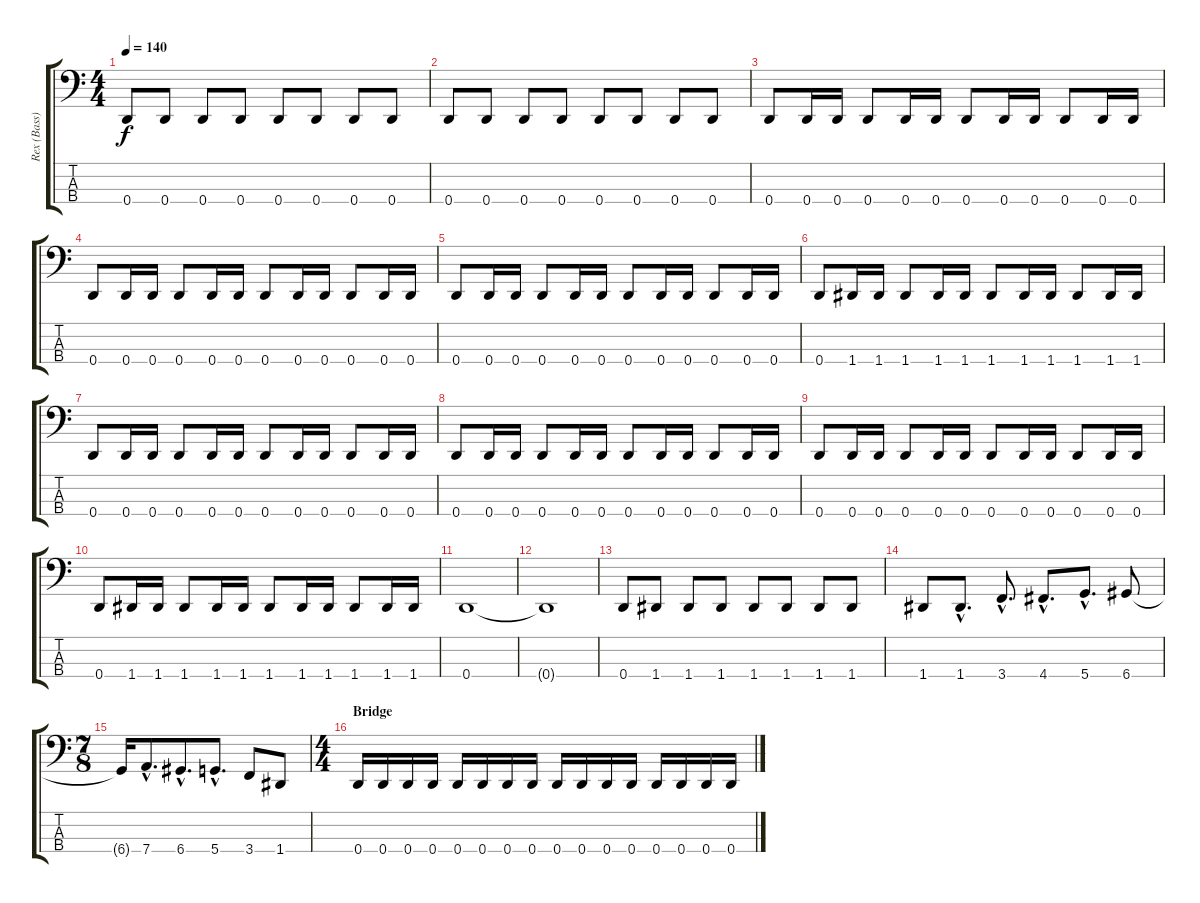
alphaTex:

\track ("Rex (Bass)" "Rex (Bass)") {instrument electricbasspick}
\staff {score tabs}
\tuning (G2 D2 A1 D1) {hide}
\ts (4 4)
\tempo 140
\clef f4
\ks c
0.4.8{dy f} 0.4.8 0.4.8 0.4.8 0.4.8 0.4.8 0.4.8 0.4.8 |
0.4.8 0.4.8 0.4.8 0.4.8 0.4.8 0.4.8 0.4.8 0.4.8 |
0.4.8 0.4.16 0.4.16 0.4.8 0.4.16 0.4.16 0.4.8 0.4.16 0.4.16 0.4.8 0.4.16 0.4.16 |
0.4.8 0.4.16 0.4.16 0.4.8 0.4.16 0.4.16 0.4.8 0.4.16 0.4.16 0.4.8 0.4.16 0.4.16 |
0.4.8 0.4.16 0.4.16 0.4.8 0.4.16 0.4.16 0.4.8 0.4.16 0.4.16 0.4.8 0.4.16 0.4.16 |
0.4.8 1.4.16 1.4.16 1.4.8 1.4.16 1.4.16 1.4.8 1.4.16 1.4.16 1.4.8 1.4.16 1.4.16 |
0.4.8 0.4.16 0.4.16 0.4.8 0.4.16 0.4.16 0.4.8 0.4.16 0.4.16 0.4.8 0.4.16 0.4.16 |
0.4.8 0.4.16 0.4.16 0.4.8 0.4.16 0.4.16 0.4.8 0.4.16 0.4.16 0.4.8 0.4.16 0.4.16 |
0.4.8 0.4.16 0.4.16 0.4.8 0.4.16 0.4.16 0.4.8 0.4.16 0.4.16 0.4.8 0.4.16 0.4.16 |
0.4.8 1.4.16 1.4.16 1.4.8 1.4.16 1.4.16 1.4.8 1.4.16 1.4.16 1.4.8 1.4.16 1.4.16 |
0.4.1 |
0.4{t}.1 |
0.4.8 1.4.8 1.4.8 1.4.8 1.4.8 1.4.8 1.4.8 1.4.8 |
1.4.8 1.4{hac}.8{d} 3.4{hac}.8{d} 4.4{hac}.8{d} 5.4{hac}.8{d} 6.4.8 |
\ts (7 8)
6.4{t}.16 7.4{hac}.8{d} 6.4{hac}.8{d} 5.4{hac}.8{d} 3.4.8 1.4.8 |
\ts (4 4)
\section ("" "Bridge")
0.4.16 0.4.16 0.4.16 0.4.16 0.4.16 0.4.16 0.4.16 0.4.16 0.4.16 0.4.16 0.4.16 0.4.16 0.4.16 0.4.16 0.4.16 0.4.16
